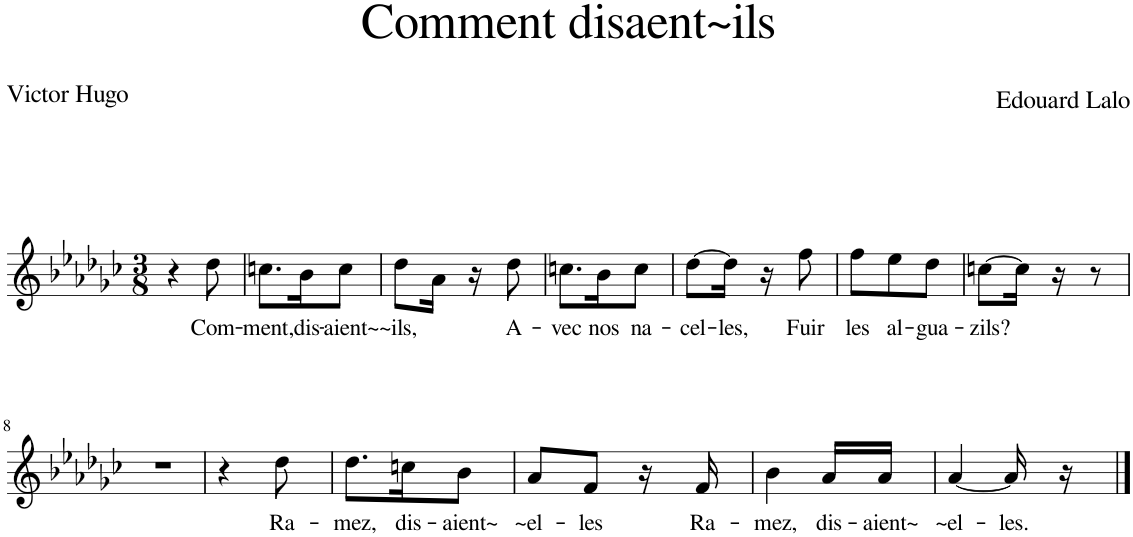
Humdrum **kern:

**kern	**text
*part1	*part1
*staff1	*staff1
*I"Piano	*
*I'Pno	*
*clefG2	*
*k[b-e-a-d-g-c-]	*
*M3/8	*
=1	=1
4r	.
!	!LO:LY:b
8dd-\	Com-
=2	=2
!	!LO:LY:b
8.ccn\L	-ment,
!	!LO:LY:b
16b-\K	dis-
!	!LO:LY:b
8cc\J	-aient~
=3	=3
!	!LO:LY:b
8dd-\L	~ils,
16a-\Jk	.
16r	.
!	!LO:LY:b
8dd-\	A-
=4	=4
!	!LO:LY:b
8.ccn\L	-vec
!	!LO:LY:b
16b-\K	nos
!	!LO:LY:b
8cc\J	na-
=5	=5
!	!LO:LY:b
[8dd-\L	-cel-
!	!LO:LY:b
16dd-\Jk]	-les,
16r	.
!	!LO:LY:b
8ff\	Fuir
=6	=6
!	!LO:LY:b
8ff\L	les
!	!LO:LY:b
8ee-\	al-
!	!LO:LY:b
8dd-\J	-gua-
=7	=7
!	!LO:LY:b
[8ccn\L	-zils?
16cc\Jk]	.
16r	.
8r	.
!!LO:LB:g=z
=8	=8
4.r	.
=9	=9
4r	.
!	!LO:LY:b
8dd-\	Ra-
=10	=10
!	!LO:LY:b
8.dd-\L	-mez,
!	!LO:LY:b
16ccn\K	dis-
!	!LO:LY:b
8b-\J	-aient~
=11	=11
!	!LO:LY:b
8a-/L	~el-
!	!LO:LY:b
8f/J	-les
16r	.
!	!LO:LY:b
16f/	Ra-
=12	=12
!	!LO:LY:b
4b-\	-mez,
!	!LO:LY:b
16a-/LL	dis-
!	!LO:LY:b
16a-/JJ	-aient~
=13	=13
!	!LO:LY:b
[4a-/	~el-
!	!LO:LY:b
16a-/]	-les.
16r	.
==	==
*-	*-
